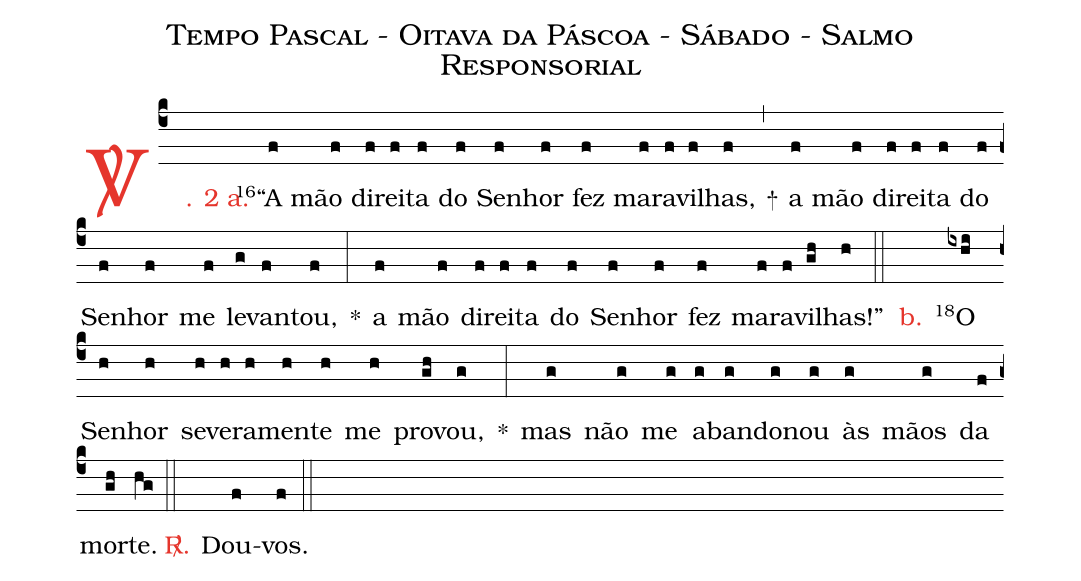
name: Tempo Pascal - Oitava da Páscoa - Sábado - Salmo Responsorial;
%%
(c4)

<c><sp>V/</sp>. 2 a.</c>() <v>\VSup{16}</v>``A(f) mão(f) di(f)rei(f)ta(f) do(f) Se(f)nhor(f) fez(f) ma(f)ra(f)vi(f)lhas,(f) +(,)
a(f) mão(f) di(f)rei(f)ta(f) do(f) Se(f)nhor(f) me(f) le(g)van(f)tou,(f) *(:)
a(f) mão(f) di(f)rei(f)ta(f) do(f) Se(f)nhor(f) fez(f) ma(f)ra(f)vi(gh)lhas!''(h)

(::)

<nlba><c>b.</c>() <v>\VSup{18}</v>O</nlba>(ixhi) Se(h)nhor(h) se(h)ve(h)ra(h)men(h)te(h) me(h) pro(gh)vou,(g) *(:)
mas(g) não(g) me(g) a(g)ban(g)do(g)nou(g) às(g) mãos(g) da(f) mor(gh)te.(hg)

(::)

<nlba><c><sp>R/</sp>.</c>() Dou-</nlba>(f)vos.(f)

(::)
